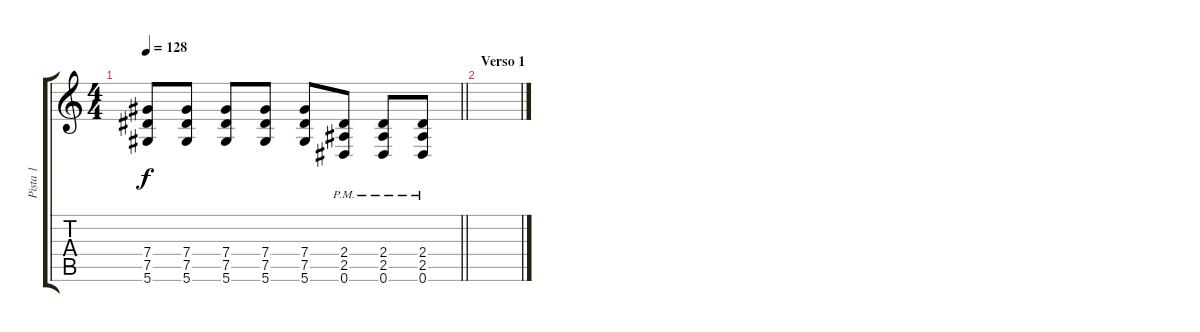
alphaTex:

\track ("Pista 1" "Pista 1") {instrument distortionguitar}
\staff {score tabs}
\tuning (Eb4 Bb3 Gb3 Db3 Ab2 Eb2) {hide}
\ts (4 4)
\tempo 128
\clef g2
\barLineRight lightlight
\ks c
(7.4{t} 7.5{t} 5.6{t}).8{dy f} (7.4 7.5 5.6).8 (7.4 7.5 5.6).8 (7.4 7.5 5.6).8 (7.4 7.5 5.6).8 (2.4{pm} 2.5{pm} 0.6{pm}).8 (2.4{pm} 2.5{pm} 0.6{pm}).8 (2.4{pm} 2.5{pm} 0.6{pm}).8 |
\section ("" "Verso 1")
